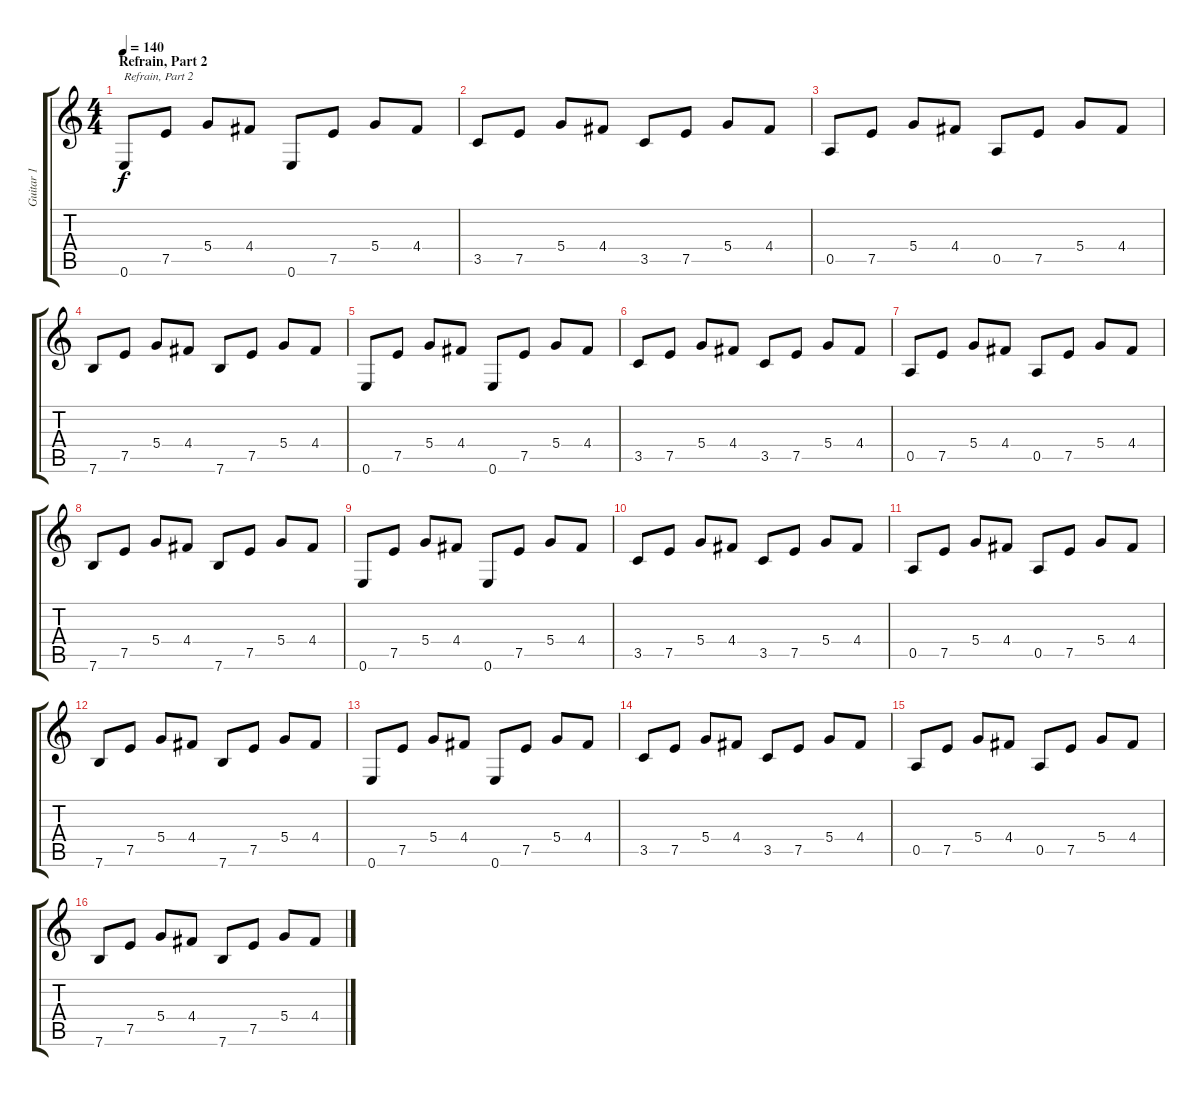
\track ("Guitar 1" "Guitar 1") {instrument overdrivenguitar}
\staff {score tabs}
\tuning (E4 B3 G3 D3 A2 E2) {hide}
\ts (4 4)
\section ("" "Refrain, Part 2")
\tempo 140
\clef g2
\ks c
0.6.8{txt "Refrain, Part 2" dy f instrument overdrivenguitar} 7.5.8 5.4.8 4.4.8 0.6.8 7.5.8 5.4.8 4.4.8 |
3.5.8 7.5.8 5.4.8 4.4.8 3.5.8 7.5.8 5.4.8 4.4.8 |
0.5.8 7.5.8 5.4.8 4.4.8 0.5.8 7.5.8 5.4.8 4.4.8 |
7.6.8 7.5.8 5.4.8 4.4.8 7.6.8 7.5.8 5.4.8 4.4.8 |
0.6.8 7.5.8 5.4.8 4.4.8 0.6.8 7.5.8 5.4.8 4.4.8 |
3.5.8 7.5.8 5.4.8 4.4.8 3.5.8 7.5.8 5.4.8 4.4.8 |
0.5.8 7.5.8 5.4.8 4.4.8 0.5.8 7.5.8 5.4.8 4.4.8 |
7.6.8 7.5.8 5.4.8 4.4.8 7.6.8 7.5.8 5.4.8 4.4.8 |
0.6.8 7.5.8 5.4.8 4.4.8 0.6.8 7.5.8 5.4.8 4.4.8 |
3.5.8 7.5.8 5.4.8 4.4.8 3.5.8 7.5.8 5.4.8 4.4.8 |
0.5.8 7.5.8 5.4.8 4.4.8 0.5.8 7.5.8 5.4.8 4.4.8 |
7.6.8 7.5.8 5.4.8 4.4.8 7.6.8 7.5.8 5.4.8 4.4.8 |
0.6.8 7.5.8 5.4.8 4.4.8 0.6.8 7.5.8 5.4.8 4.4.8 |
3.5.8 7.5.8 5.4.8 4.4.8 3.5.8 7.5.8 5.4.8 4.4.8 |
0.5.8 7.5.8 5.4.8 4.4.8 0.5.8 7.5.8 5.4.8 4.4.8 |
7.6.8 7.5.8 5.4.8 4.4.8 7.6.8 7.5.8 5.4.8 4.4.8
